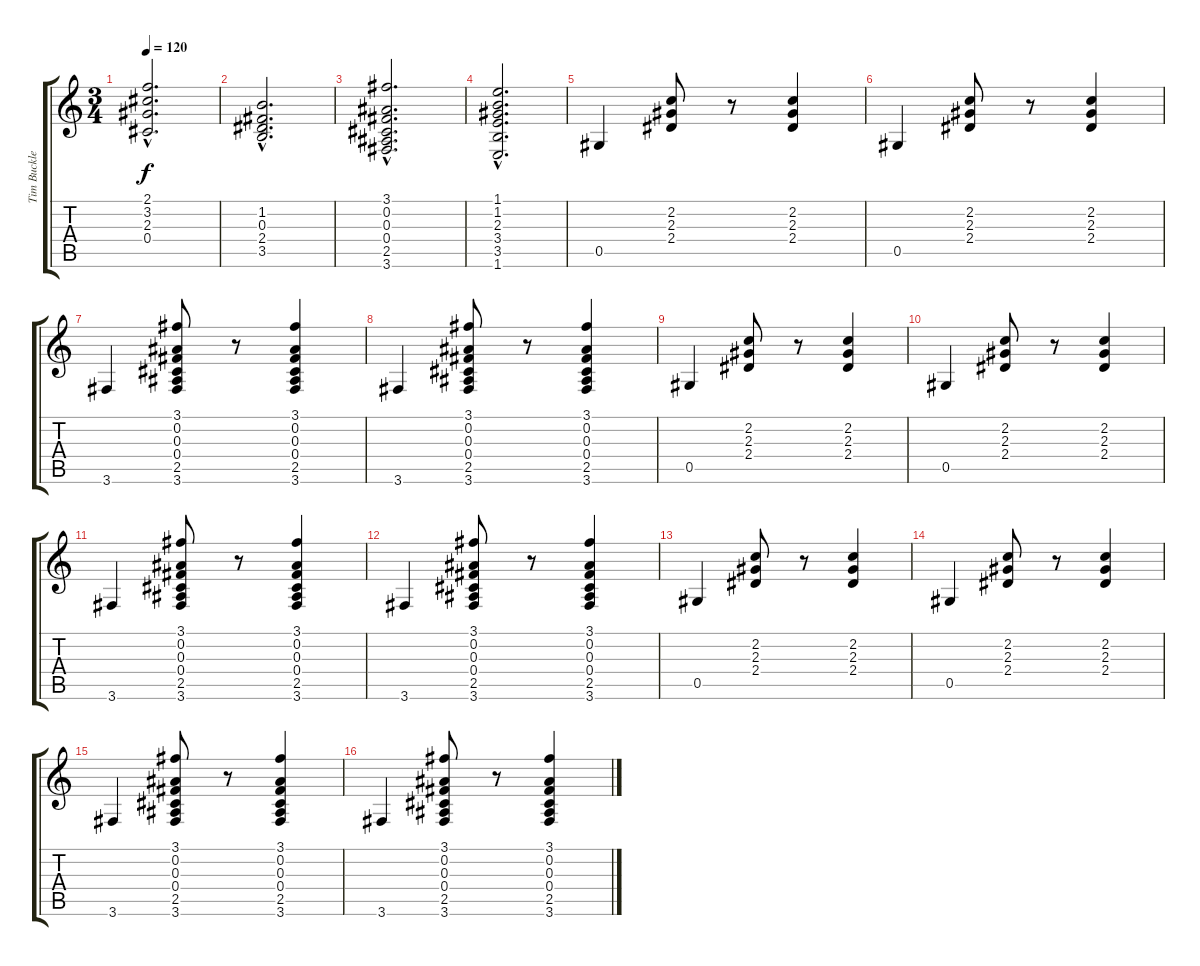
\track ("Tim Buckley" "Tim Buckle") {instrument acousticguitarsteel}
\staff {score tabs}
\tuning (Eb4 Bb3 Gb3 Db3 Ab2 Eb2) {hide}
\ts (3 4)
\tempo 120
\clef g2
\ks c
(2.1{hac} 3.2{hac} 2.3{hac} 0.4{hac}).2{d dy f} |
(1.2{hac} 0.3{hac} 2.4{hac} 3.5{hac}).2{d} |
(3.1{hac} 0.2{hac} 0.3{hac} 0.4{hac} 2.5{hac} 3.6{hac}).2{d} |
(1.1{hac} 1.2{hac} 2.3{hac} 3.4{hac} 3.5{hac} 1.6{hac}).2{d} |
0.5.4 (2.2 2.3 2.4).8 r.8 (2.2 2.3 2.4).4 |
0.5.4 (2.2 2.3 2.4).8 r.8 (2.2 2.3 2.4).4 |
3.6.4 (3.1 0.2 0.3 0.4 2.5 3.6).8 r.8 (3.1 0.2 0.3 0.4 2.5 3.6).4 |
3.6.4 (3.1 0.2 0.3 0.4 2.5 3.6).8 r.8 (3.1 0.2 0.3 0.4 2.5 3.6).4 |
0.5.4 (2.2 2.3 2.4).8 r.8 (2.2 2.3 2.4).4 |
0.5.4 (2.2 2.3 2.4).8 r.8 (2.2 2.3 2.4).4 |
3.6.4 (3.1 0.2 0.3 0.4 2.5 3.6).8 r.8 (3.1 0.2 0.3 0.4 2.5 3.6).4 |
3.6.4 (3.1 0.2 0.3 0.4 2.5 3.6).8 r.8 (3.1 0.2 0.3 0.4 2.5 3.6).4 |
0.5.4 (2.2 2.3 2.4).8 r.8 (2.2 2.3 2.4).4 |
0.5.4 (2.2 2.3 2.4).8 r.8 (2.2 2.3 2.4).4 |
3.6.4 (3.1 0.2 0.3 0.4 2.5 3.6).8 r.8 (3.1 0.2 0.3 0.4 2.5 3.6).4 |
3.6.4 (3.1 0.2 0.3 0.4 2.5 3.6).8 r.8 (3.1 0.2 0.3 0.4 2.5 3.6).4
